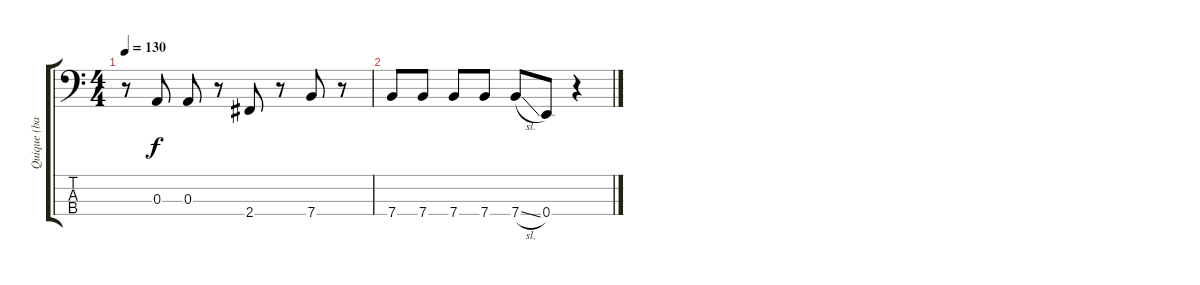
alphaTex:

\track ("Quique (bajo)" "Quique (ba") {instrument electricbasspick}
\staff {score tabs}
\tuning (G2 D2 A1 E1) {hide}
\ts (4 4)
\tempo 130
\clef f4
\ks c
r.8{dy f} 0.3.8 0.3.8 r.8 2.4.8 r.8 7.4.8 r.8 |
7.4.8 7.4.8 7.4.8 7.4.8 7.4{sl}.8 0.4.8 r.4
